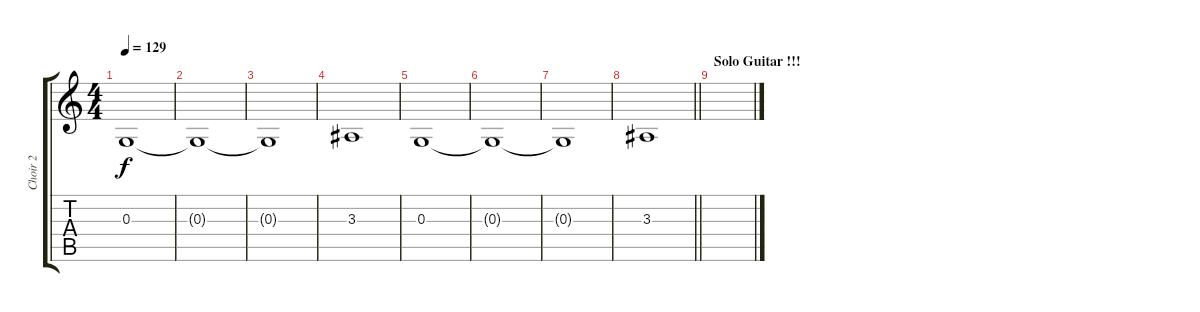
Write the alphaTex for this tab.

\track ("Choir 2" "Choir 2") {instrument choiraahs}
\staff {score tabs}
\tuning (E4 B3 G3 D3 A2 E2) {hide}
\ts (4 4)
\tempo 129
\clef g2
\ks c
0.3.1{dy f} |
0.3{t}.1 |
0.3{t}.1 |
3.3.1 |
0.3.1 |
0.3{t}.1 |
0.3{t}.1 |
\barLineRight lightlight
3.3.1 |
\section ("" "Solo Guitar !!!")
